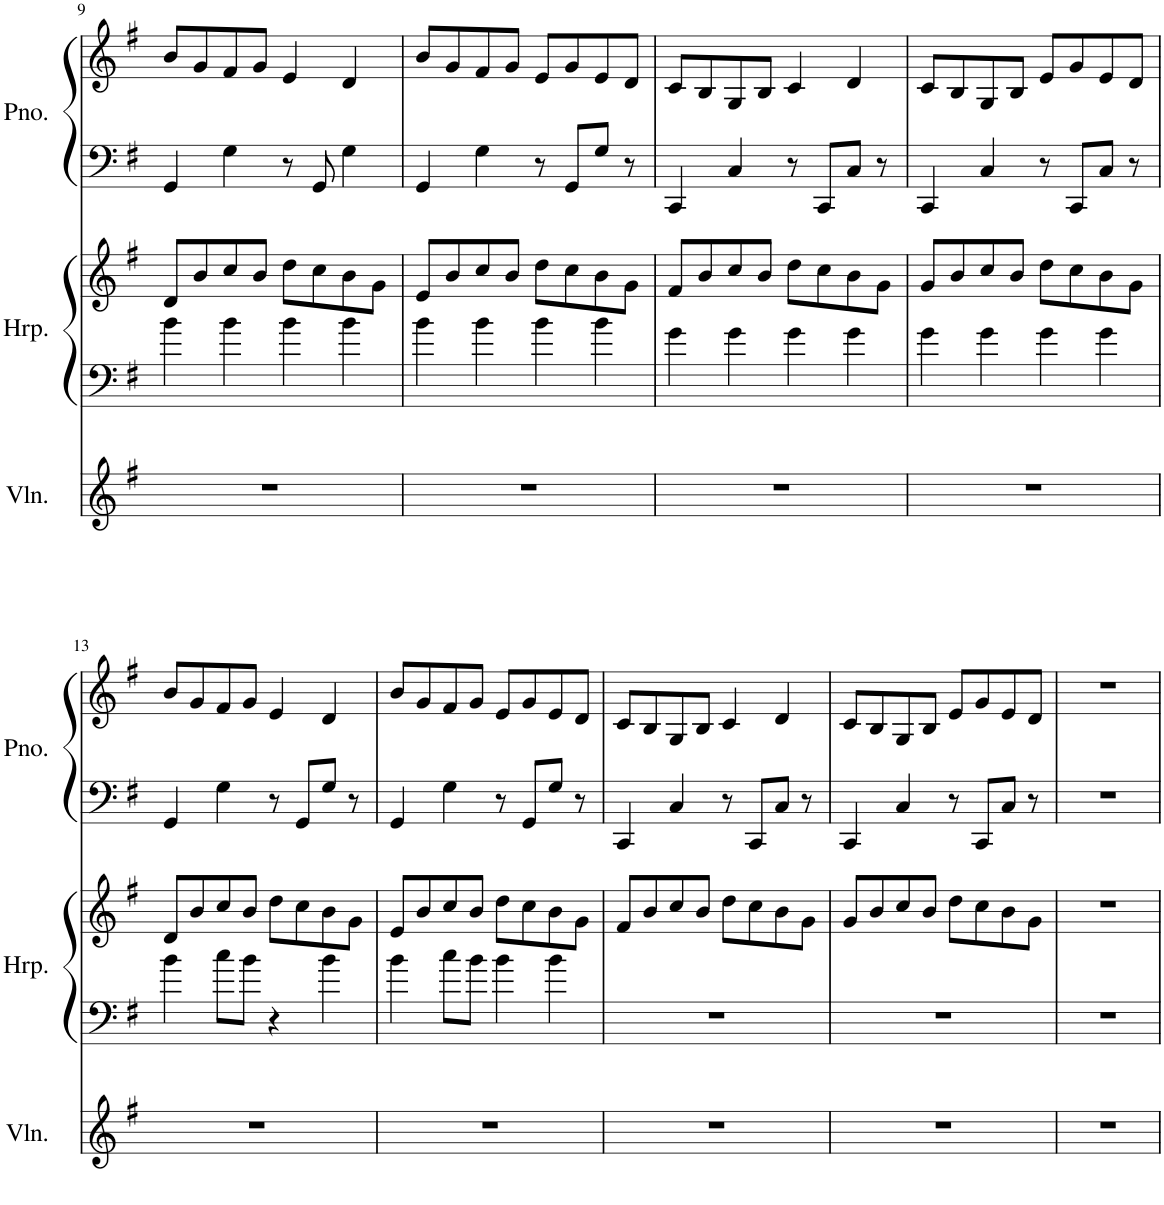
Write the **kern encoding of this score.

**kern	**kern	**kern	**kern	**kern
*part3	*part2	*part2	*part1	*part1
*staff5	*staff4	*staff3	*staff2	*staff1
*I"Violin	*I"Harp	*	*I"Piano	*
*I'Vln.	*I'Hrp.	*	*I'Pno.	*
!!LO:PB:g=z
*clefG2	*clefF4	*clefG2	*clefF4	*clefG2
*k[f#]	*k[f#]	*k[f#]	*k[f#]	*k[f#]
*M4/4	*M4/4	*M4/4	*M4/4	*M4/4
=9	=9	=9	=9	=9
1r	4b\	8d/L	4GG/	8b/L
.	.	8b/	.	8g/
.	4b\	8cc/	4G\	8f#/
.	.	8b/J	.	8g/J
.	4b\	8dd\L	8r	4e/
.	.	8cc\	8GG/	.
.	4b\	8b\	4G\	4d/
.	.	8g\J	.	.
=10	=10	=10	=10	=10
1r	4b\	8e/L	4GG/	8b/L
.	.	8b/	.	8g/
.	4b\	8cc/	4G\	8f#/
.	.	8b/J	.	8g/J
.	4b\	8dd\L	8r	8e/L
.	.	8cc\	8GG/L	8g/
.	4b\	8b\	8G/J	8e/
.	.	8g\J	8r	8d/J
=11	=11	=11	=11	=11
1r	4g\	8f#/L	4CC/	8c/L
.	.	8b/	.	8B/
.	4g\	8cc/	4C/	8G/
.	.	8b/J	.	8B/J
.	4g\	8dd\L	8r	4c/
.	.	8cc\	8CC/L	.
.	4g\	8b\	8C/J	4d/
.	.	8g\J	8r	.
=12	=12	=12	=12	=12
1r	4g\	8g/L	4CC/	8c/L
.	.	8b/	.	8B/
.	4g\	8cc/	4C/	8G/
.	.	8b/J	.	8B/J
.	4g\	8dd\L	8r	8e/L
.	.	8cc\	8CC/L	8g/
.	4g\	8b\	8C/J	8e/
.	.	8g\J	8r	8d/J
!!LO:LB:g=z
=13	=13	=13	=13	=13
1r	4b\	8d/L	4GG/	8b/L
.	.	8b/	.	8g/
.	8cc\L	8cc/	4G\	8f#/
.	8b\J	8b/J	.	8g/J
.	4r	8dd\L	8r	4e/
.	.	8cc\	8GG/L	.
.	4b\	8b\	8G/J	4d/
.	.	8g\J	8r	.
=14	=14	=14	=14	=14
1r	4b\	8e/L	4GG/	8b/L
.	.	8b/	.	8g/
.	8cc\L	8cc/	4G\	8f#/
.	8b\J	8b/J	.	8g/J
.	4b\	8dd\L	8r	8e/L
.	.	8cc\	8GG/L	8g/
.	4b\	8b\	8G/J	8e/
.	.	8g\J	8r	8d/J
=15	=15	=15	=15	=15
1r	1r	8f#/L	4CC/	8c/L
.	.	8b/	.	8B/
.	.	8cc/	4C/	8G/
.	.	8b/J	.	8B/J
.	.	8dd\L	8r	4c/
.	.	8cc\	8CC/L	.
.	.	8b\	8C/J	4d/
.	.	8g\J	8r	.
=16	=16	=16	=16	=16
1r	1r	8g/L	4CC/	8c/L
.	.	8b/	.	8B/
.	.	8cc/	4C/	8G/
.	.	8b/J	.	8B/J
.	.	8dd\L	8r	8e/L
.	.	8cc\	8CC/L	8g/
.	.	8b\	8C/J	8e/
.	.	8g\J	8r	8d/J
=17	=17	=17	=17	=17
1r	1r	1r	1r	1r
=	=	=	=	=
*-	*-	*-	*-	*-
